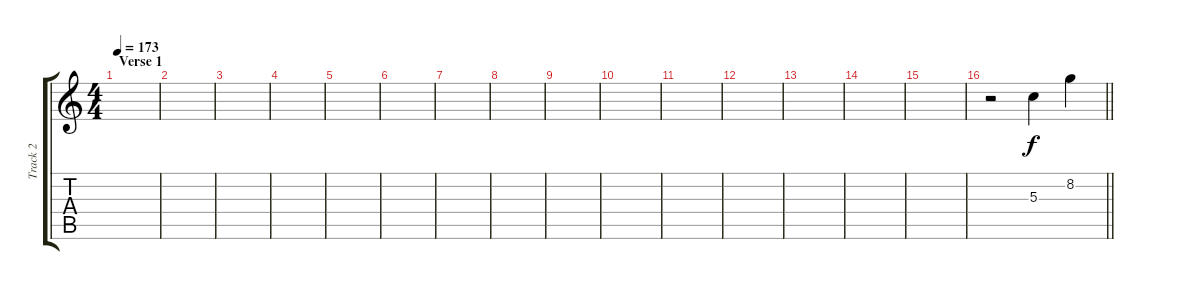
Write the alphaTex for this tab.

\track ("Track 2" "Track 2") {instrument overdrivenguitar}
\staff {score tabs}
\tuning (E4 B3 G3 D3 A2 E2) {hide}
\ts (4 4)
\section ("" "Verse 1")
\tempo 173
\clef g2
\ks c
|
|
|
|
|
|
|
|
|
|
|
|
|
|
|
\barLineRight lightlight
r.2 5.3.4 8.2.4
